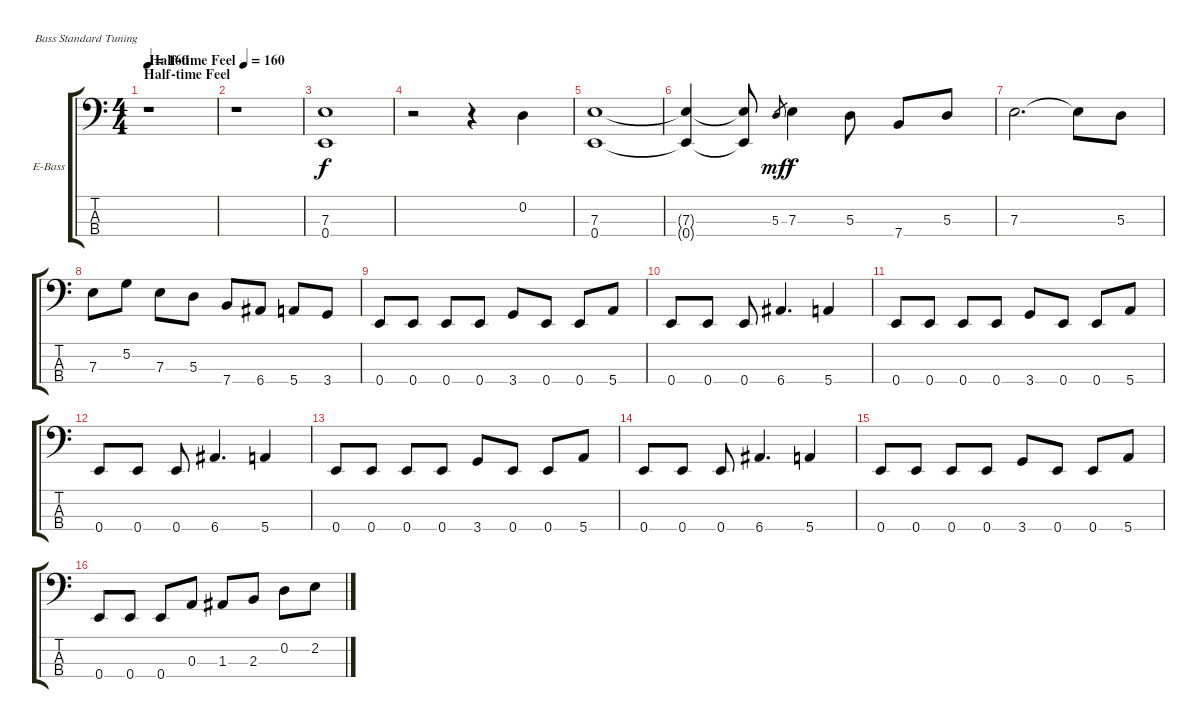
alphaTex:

\bracketExtendMode groupsimilarinstruments
\firstSystemTrackNameOrientation horizontal
\otherSystemsTrackNameOrientation horizontal
\track ("Bass" "E-Bass") {instrument electricbassfinger}
\staff {score tabs}
\tuning (G2 D2 A1 E1)
\ts (4 4)
\section ("" "Half-time Feel")
\tempo 160
\tempo (160 "Half-time Feel" 0.00625)
\clef f4
\ks c
r.1{dy f} |
r.1 |
(7.3 0.4).1 |
r.2 r.4 0.2.4 |
(7.3 0.4).1 |
(7.3{t} 0.4{t}).4 (7.3{t} 0.4{t}).8 5.3.8{gr dy mf} 7.3.4{dy f} 5.3.8 7.4.8 5.3.8 |
7.3.2{d} 7.3{t}.8 5.3.8 |
7.3.8 5.2.8 7.3.8 5.3.8 7.4.8 6.4.8 5.4.8 3.4.8 |
0.4.8 0.4.8 0.4.8 0.4.8 3.4.8 0.4.8 0.4.8 5.4.8 |
0.4.8 0.4.8 0.4.8 6.4.4{d} 5.4.4 |
0.4.8 0.4.8 0.4.8 0.4.8 3.4.8 0.4.8 0.4.8 5.4.8 |
0.4.8 0.4.8 0.4.8 6.4.4{d} 5.4.4 |
0.4.8 0.4.8 0.4.8 0.4.8 3.4.8 0.4.8 0.4.8 5.4.8 |
0.4.8 0.4.8 0.4.8 6.4.4{d} 5.4.4 |
0.4.8 0.4.8 0.4.8 0.4.8 3.4.8 0.4.8 0.4.8 5.4.8 |
0.4.8 0.4.8 0.4.8 0.3.8 1.3.8 2.3.8 0.2.8 2.2.8
